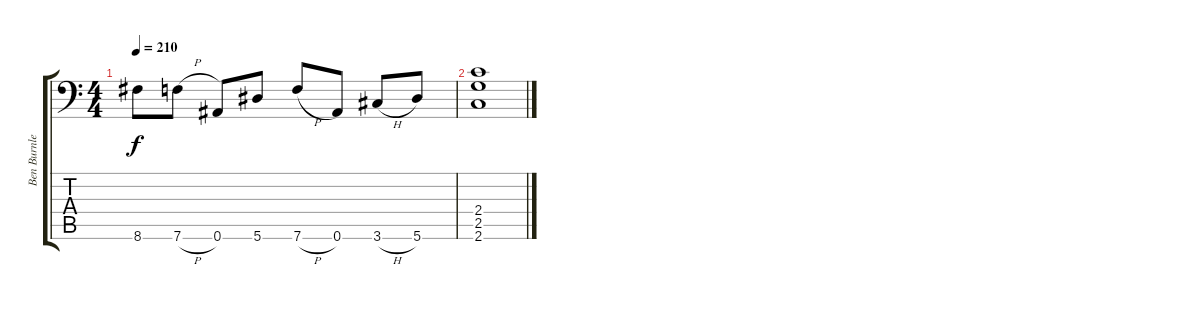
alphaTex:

\track ("Ben Burnley" "Ben Burnle") {instrument distortionguitar}
\staff {score tabs}
\tuning (C4 G3 Eb3 Bb2 F2 Bb1) {hide}
\ts (4 4)
\tempo 210
\clef f4
\ks c
8.6.8{dy f} 7.6{h}.8 0.6.8 5.6.8 7.6{h}.8 0.6.8 3.6{h}.8 5.6.8 |
(2.4 2.5 2.6).1
